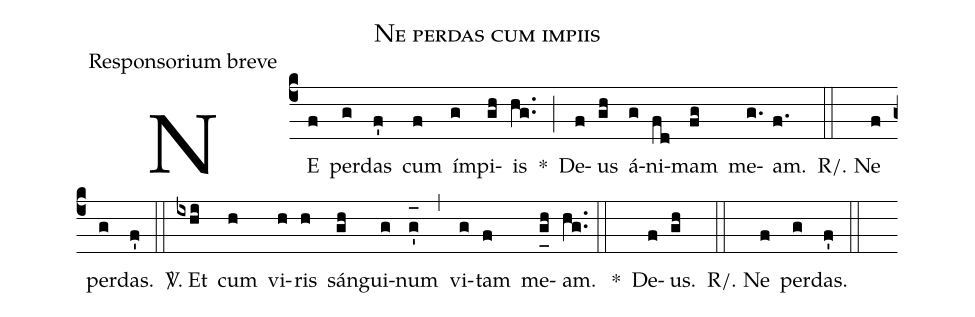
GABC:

name:Ne perdas cum impiis;
office-part:Responsorium breve;
%%
(c4) NE(f) per(g)das(f') cum(f) ím(g)pi(gh)is(hg..) *(;) De(f)us(gh) á(g)ni(fd)mam(fg) me(g.)am.(f.) (::)
R/. Ne(f) per(g)das.(f') (::)
<sp>V/</sp>. Et(ixhi) cum(h) vi(h)ris(h) sán(gh)gui(g)num(g'_[oh:h]) (,) vi(g)tam(f) me(g_[uh:l]h)am.(hg..) (::)
*() De(f)us.(gh) (::)
R/. Ne(f) per(g)das.(f') (::)
